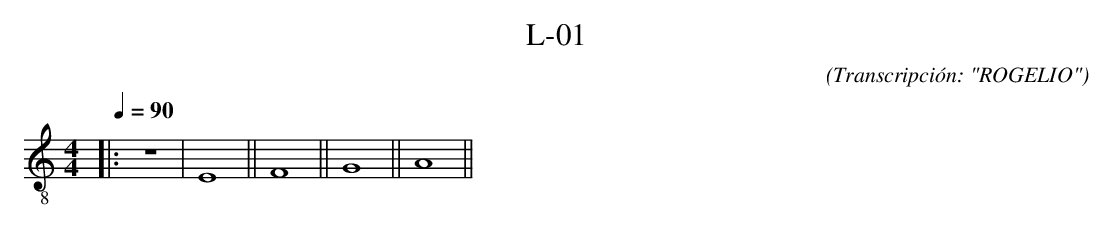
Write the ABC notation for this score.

X:1
T: L-01
C: (Transcripci\'on: "ROGELIO")
Q: 1/4=90
M: 4/4
L: 1/4
K: C
V: H clef=treble-8
[V: H] |: z4 |\
 E4 ||  F4  ||  G4 ||  A4 ||!

 B4 ||  A4  ||  G4 ||  F4 :|
